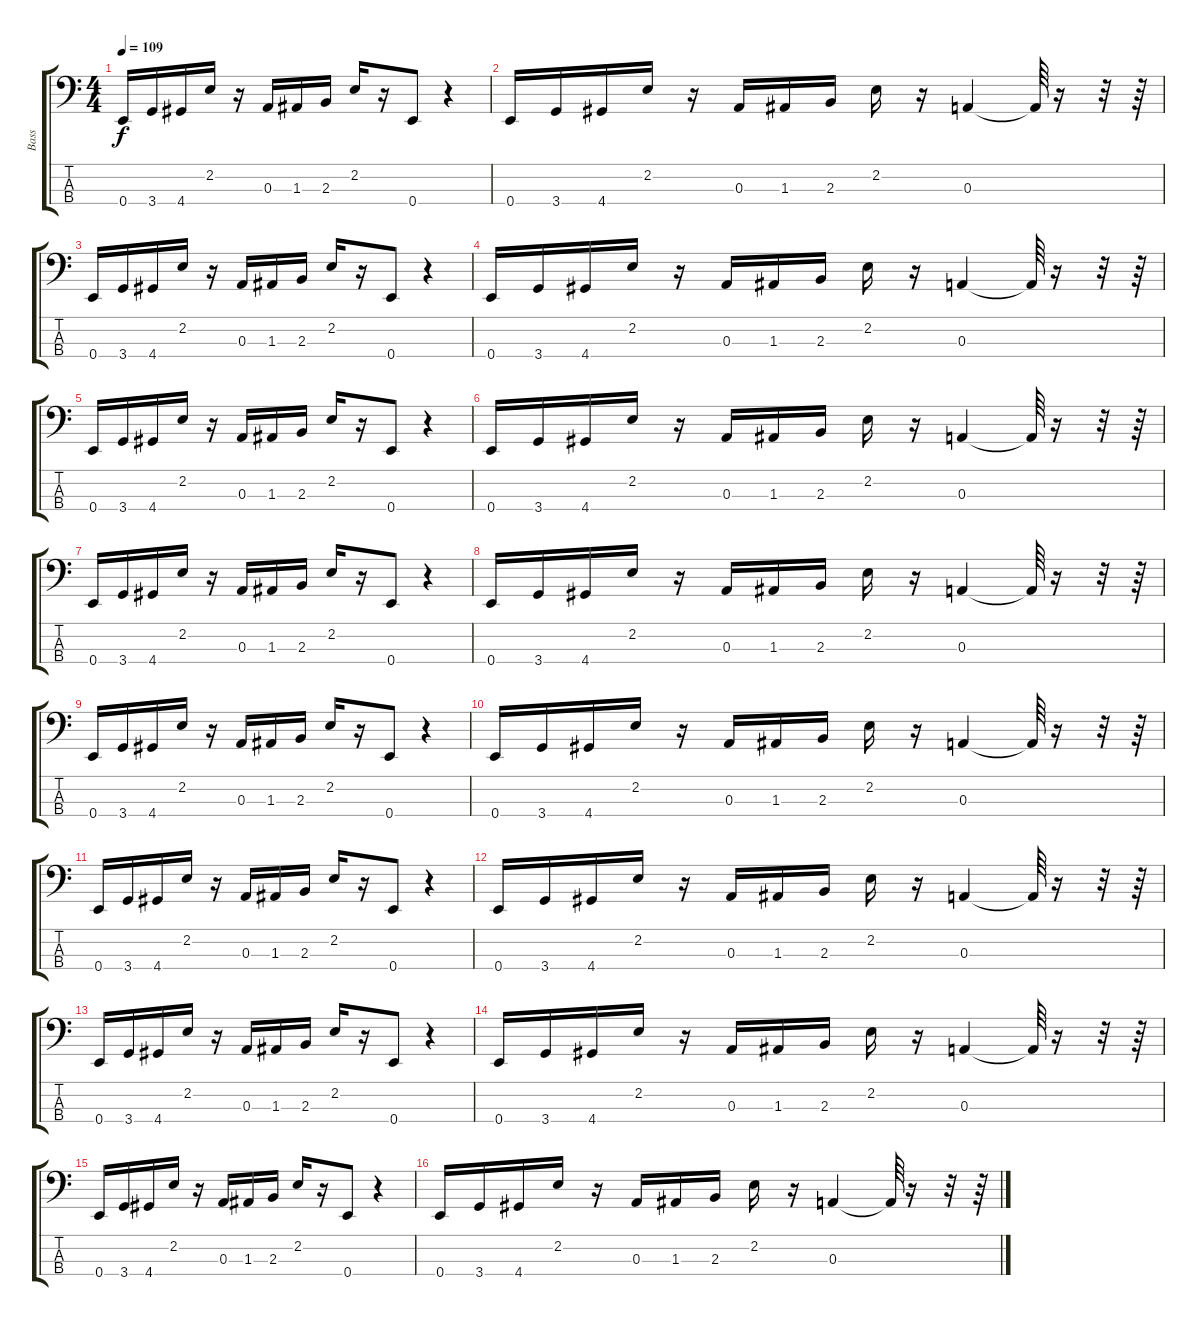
\track ("Bass" "Bass") {instrument electricbasspick}
\staff {score tabs}
\tuning (G2 D2 A1 E1) {hide}
\ts (4 4)
\tempo 109
\clef f4
\ks c
0.4.16{dy f} 3.4.16 4.4.16 2.2.16 r.16 0.3.16 1.3.16 2.3.16 2.2.16 r.16 0.4.8 r.4 |
0.4.16 3.4.16 4.4.16 2.2.16 r.16 0.3.16 1.3.16 2.3.16 2.2.16 r.16 0.3.4 0.3{t}.64 r.16 r.32 r.64 |
0.4.16 3.4.16 4.4.16 2.2.16 r.16 0.3.16 1.3.16 2.3.16 2.2.16 r.16 0.4.8 r.4 |
0.4.16 3.4.16 4.4.16 2.2.16 r.16 0.3.16 1.3.16 2.3.16 2.2.16 r.16 0.3.4 0.3{t}.64 r.16 r.32 r.64 |
0.4.16 3.4.16 4.4.16 2.2.16 r.16 0.3.16 1.3.16 2.3.16 2.2.16 r.16 0.4.8 r.4 |
0.4.16 3.4.16 4.4.16 2.2.16 r.16 0.3.16 1.3.16 2.3.16 2.2.16 r.16 0.3.4 0.3{t}.64 r.16 r.32 r.64 |
0.4.16 3.4.16 4.4.16 2.2.16 r.16 0.3.16 1.3.16 2.3.16 2.2.16 r.16 0.4.8 r.4 |
0.4.16 3.4.16 4.4.16 2.2.16 r.16 0.3.16 1.3.16 2.3.16 2.2.16 r.16 0.3.4 0.3{t}.64 r.16 r.32 r.64 |
0.4.16 3.4.16 4.4.16 2.2.16 r.16 0.3.16 1.3.16 2.3.16 2.2.16 r.16 0.4.8 r.4 |
0.4.16 3.4.16 4.4.16 2.2.16 r.16 0.3.16 1.3.16 2.3.16 2.2.16 r.16 0.3.4 0.3{t}.64 r.16 r.32 r.64 |
0.4.16 3.4.16 4.4.16 2.2.16 r.16 0.3.16 1.3.16 2.3.16 2.2.16 r.16 0.4.8 r.4 |
0.4.16 3.4.16 4.4.16 2.2.16 r.16 0.3.16 1.3.16 2.3.16 2.2.16 r.16 0.3.4 0.3{t}.64 r.16 r.32 r.64 |
0.4.16 3.4.16 4.4.16 2.2.16 r.16 0.3.16 1.3.16 2.3.16 2.2.16 r.16 0.4.8 r.4 |
0.4.16 3.4.16 4.4.16 2.2.16 r.16 0.3.16 1.3.16 2.3.16 2.2.16 r.16 0.3.4 0.3{t}.64 r.16 r.32 r.64 |
0.4.16 3.4.16 4.4.16 2.2.16 r.16 0.3.16 1.3.16 2.3.16 2.2.16 r.16 0.4.8 r.4 |
0.4.16 3.4.16 4.4.16 2.2.16 r.16 0.3.16 1.3.16 2.3.16 2.2.16 r.16 0.3.4 0.3{t}.64 r.16 r.32 r.64
